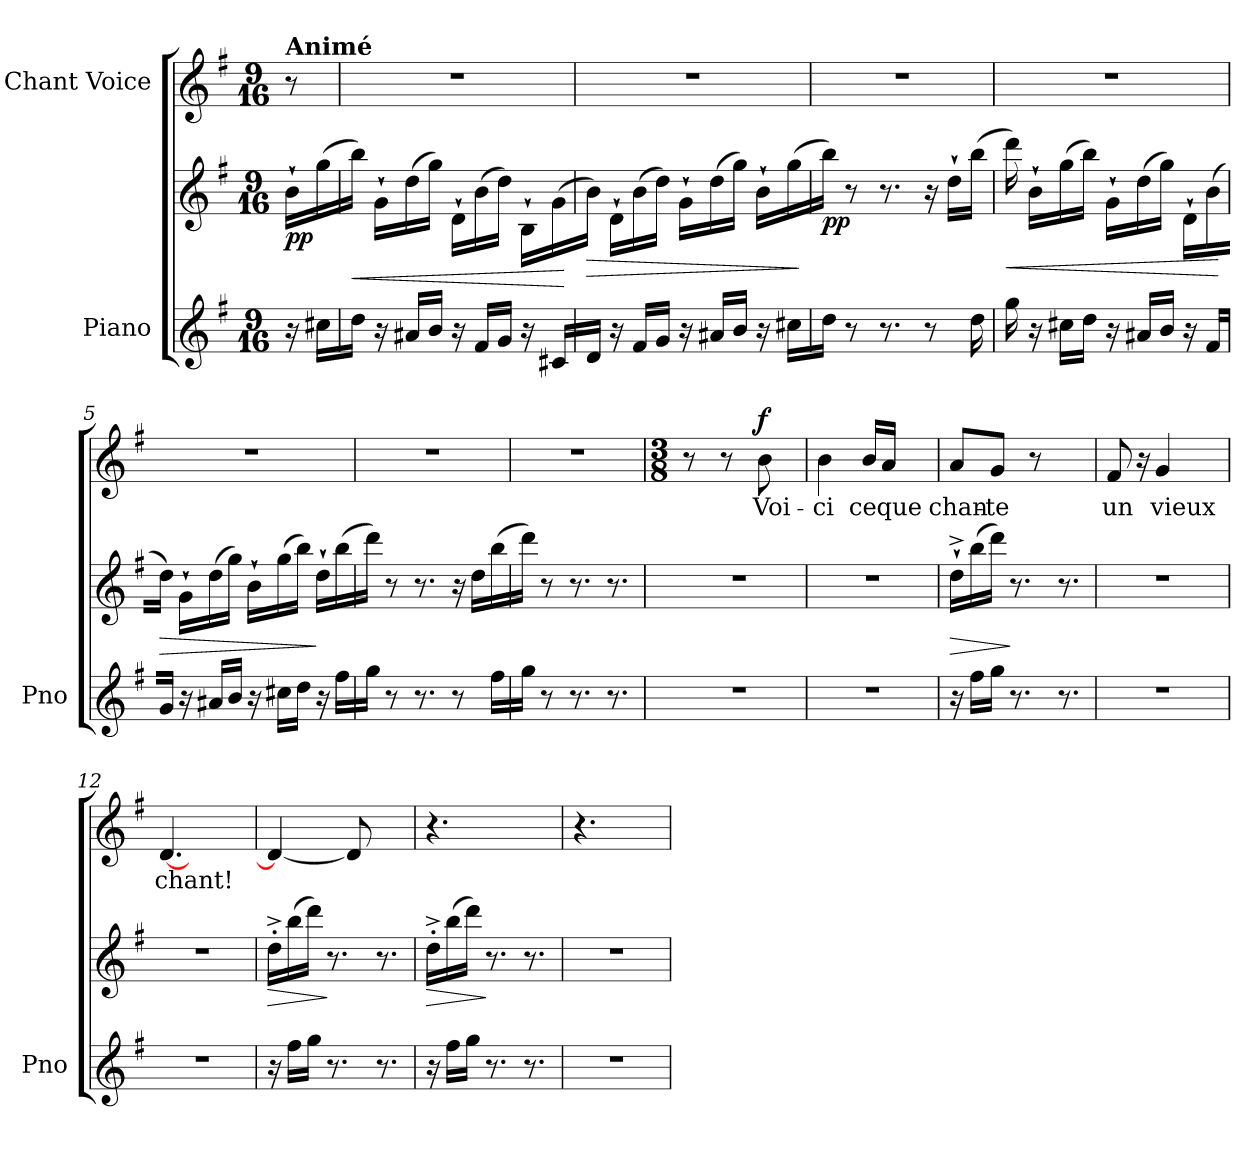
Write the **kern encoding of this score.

**kern	**kern	**dynam	**kern	**text	**dynam
*part2	*part2	*part2	*part1	*part1	*part1
*staff3	*staff2	*staff2/3	*staff1	*staff1	*staff1
*I"Piano	*	*	*I"Chant Voice	*	*
*I'Pno	*	*	*	*	*
*clefG2	*clefG2	*	*clefG2	*	*
*k[f#]	*k[f#]	*	*k[f#]	*	*
*M9/16	*M9/16	*	*M9/16	*	*
=	=	=	=	=	=
!	!	!	!LO:TX:a:B:t=Animé	!	!
!	!	!LO:DY:b	!	!	!
16r	16b`\LL	pp	8r	.	.
16cc#X\LL	(>16gg\	.	.	.	.
=1	=1	=1	=1	=1	=1
!	!	!LO:HP:b	!	!	!
16dd\JJ	16bb\JJ)	<	16%9r	.	.
16r	16g`\LL	.	.	.	.
16a#X/LL	(>16dd\	.	.	.	.
16b/JJ	16gg\JJ)	.	.	.	.
16r	16d`\LL	.	.	.	.
16f#/LL	(>16b\	.	.	.	.
16g/JJ	16dd\JJ)	.	.	.	.
16r	16B`\LL	.	.	.	.
16c#X/LL	(>16g\	.	.	.	.
.	.	[	.	.	.
=2	=2	=2	=2	=2	=2
!	!	!LO:HP:b	!	!	!
16d/JJ	16b\JJ)	>	16%9r	.	.
16r	16d`\LL	.	.	.	.
16f#/LL	(>16b\	.	.	.	.
16g/JJ	16dd\JJ)	.	.	.	.
16r	16g`\LL	.	.	.	.
16a#X/LL	(>16dd\	.	.	.	.
16b/JJ	16gg\JJ)	.	.	.	.
16r	16b`\LL	.	.	.	.
16cc#X\LL	(>16gg\	.	.	.	.
.	.	]	.	.	.
=3	=3	=3	=3	=3	=3
!	!	!LO:DY:b	!	!	!
16dd\JJ	16bb\JJ)	pp	16%9r	.	.
8r	8r	.	.	.	.
8.r	8.r	.	.	.	.
8r	16r	.	.	.	.
.	16dd`\LL	.	.	.	.
16dd\	(>16bb\JJ	.	.	.	.
!!LO:LB:g=z
=4	=4	=4	=4	=4	=4
!	!	!LO:HP:b	!	!	!
16gg\	16ddd\)	<	16%9r	.	.
16r	16b`\LL	.	.	.	.
16cc#X\LL	(>16gg\	.	.	.	.
16dd\JJ	16bb\JJ)	.	.	.	.
16r	16g`\LL	.	.	.	.
16a#X/LL	(>16dd\	.	.	.	.
16b/JJ	16gg\JJ)	.	.	.	.
16r	16d`\LL	.	.	.	.
16f#/LL	(>16b\	.	.	.	.
.	.	[	.	.	.
=5	=5	=5	=5	=5	=5
!	!	!LO:HP:b	!	!	!
16g/JJ	16dd\JJ)	>	16%9r	.	.
16r	16g`\LL	.	.	.	.
16a#X/LL	(>16dd\	.	.	.	.
16b/JJ	16gg\JJ)	.	.	.	.
16r	16b`\LL	.	.	.	.
16cc#X\LL	(>16gg\	.	.	.	.
16dd\JJ	16bb\JJ)	.	.	.	.
16r	16dd`\LL	]	.	.	.
16ff#\LL	(>16bb\	.	.	.	.
=6	=6	=6	=6	=6	=6
16gg\JJ	16ddd\JJ)	.	16%9r	.	.
8r	8r	.	.	.	.
8.r	8.r	.	.	.	.
8r	16r	.	.	.	.
.	16dd\LL	.	.	.	.
16ff#\LL	(>16bb\	.	.	.	.
=7	=7	=7	=7	=7	=7
16gg\JJ	16ddd\JJ)	.	16%9r	.	.
8r	8r	.	.	.	.
8.r	8.r	.	.	.	.
8.r	8.r	.	.	.	.
!!LO:LB:g=z
=8	=8	=8	=8	=8	=8
*	*	*	*M3/8	*	*
!	!	!	!LO:N:vis=8	!	!
16%9r	16%9r	.	8.r	.	.
!	!	!	!LO:N:vis=8	!	!
.	.	.	8.r	.	.
!	!	!	!	!LO:LY:b	!LO:DY:a
.	.	.	8b\	Voi-	f
.	.	.	16ryy	.	.
=9	=9	=9	=9	=9	=9
!	!	!	!	!LO:LY:b	!
16%9r	16%9r	.	4b\	-ci	.
!	!	!	!	!LO:LY:b	!
.	.	.	16b/LL	ce	.
!	!	!	!	!LO:LY:b	!
.	.	.	16a/JJ	que	.
.	.	.	8.ryy	.	.
=10	=10	=10	=10	=10	=10
!	!	!LO:HP:b	!	!LO:LY:b	!
16r	16dd`^\LL	>	8a/L	chan-	.
16ff#\LL	(>16bb\	.	.	.	.
!	!	!	!	!LO:LY:b	!
16gg\JJ	16ddd\JJ)	.	8g/J	-te	.
8.r	8.r	]	.	.	.
.	.	.	8r	.	.
8.r	8.r	.	8.ryy	.	.
=11	=11	=11	=11	=11	=11
!	!	!	!	!LO:LY:b	!
16%9r	16%9r	.	8f#/	un	.
.	.	.	16r	.	.
!	!	!	!	!LO:LY:b	!
.	.	.	4g/	vieux	.
.	.	.	8ryy	.	.
=12	=12	=12	=12	=12	=12
!	!	!	!	!LO:LY:b	!
16%9r	16%9r	.	[4.d/	chant!	.
.	.	.	8.ryy	.	.
=13	=13	=13	=13	=13	=13
!	!	!LO:HP:b	!	!	!
16r	16dd'^\LL	>	4d/_	.	.
16ff#\LL	(>16bb\	.	.	.	.
16gg\JJ	16ddd\JJ)	.	.	.	.
8.r	8.r	]	.	.	.
.	.	.	8d/]	.	.
8.r	8.r	.	8.ryy	.	.
!!LO:LB:g=z
=14	=14	=14	=14	=14	=14
!	!	!LO:HP:b	!	!	!
16r	16dd'^\LL	>	4.r	.	.
16ff#\LL	(>16bb\	.	.	.	.
16gg\JJ	16ddd\JJ)	.	.	.	.
8.r	8.r	]	.	.	.
8.r	8.r	.	8.ryy	.	.
=15	=15	=15	=15	=15	=15
16%9r	16%9r	.	4.r	.	.
.	.	.	8.ryy	.	.
=	=	=	=	=	=
*-	*-	*-	*-	*-	*-
